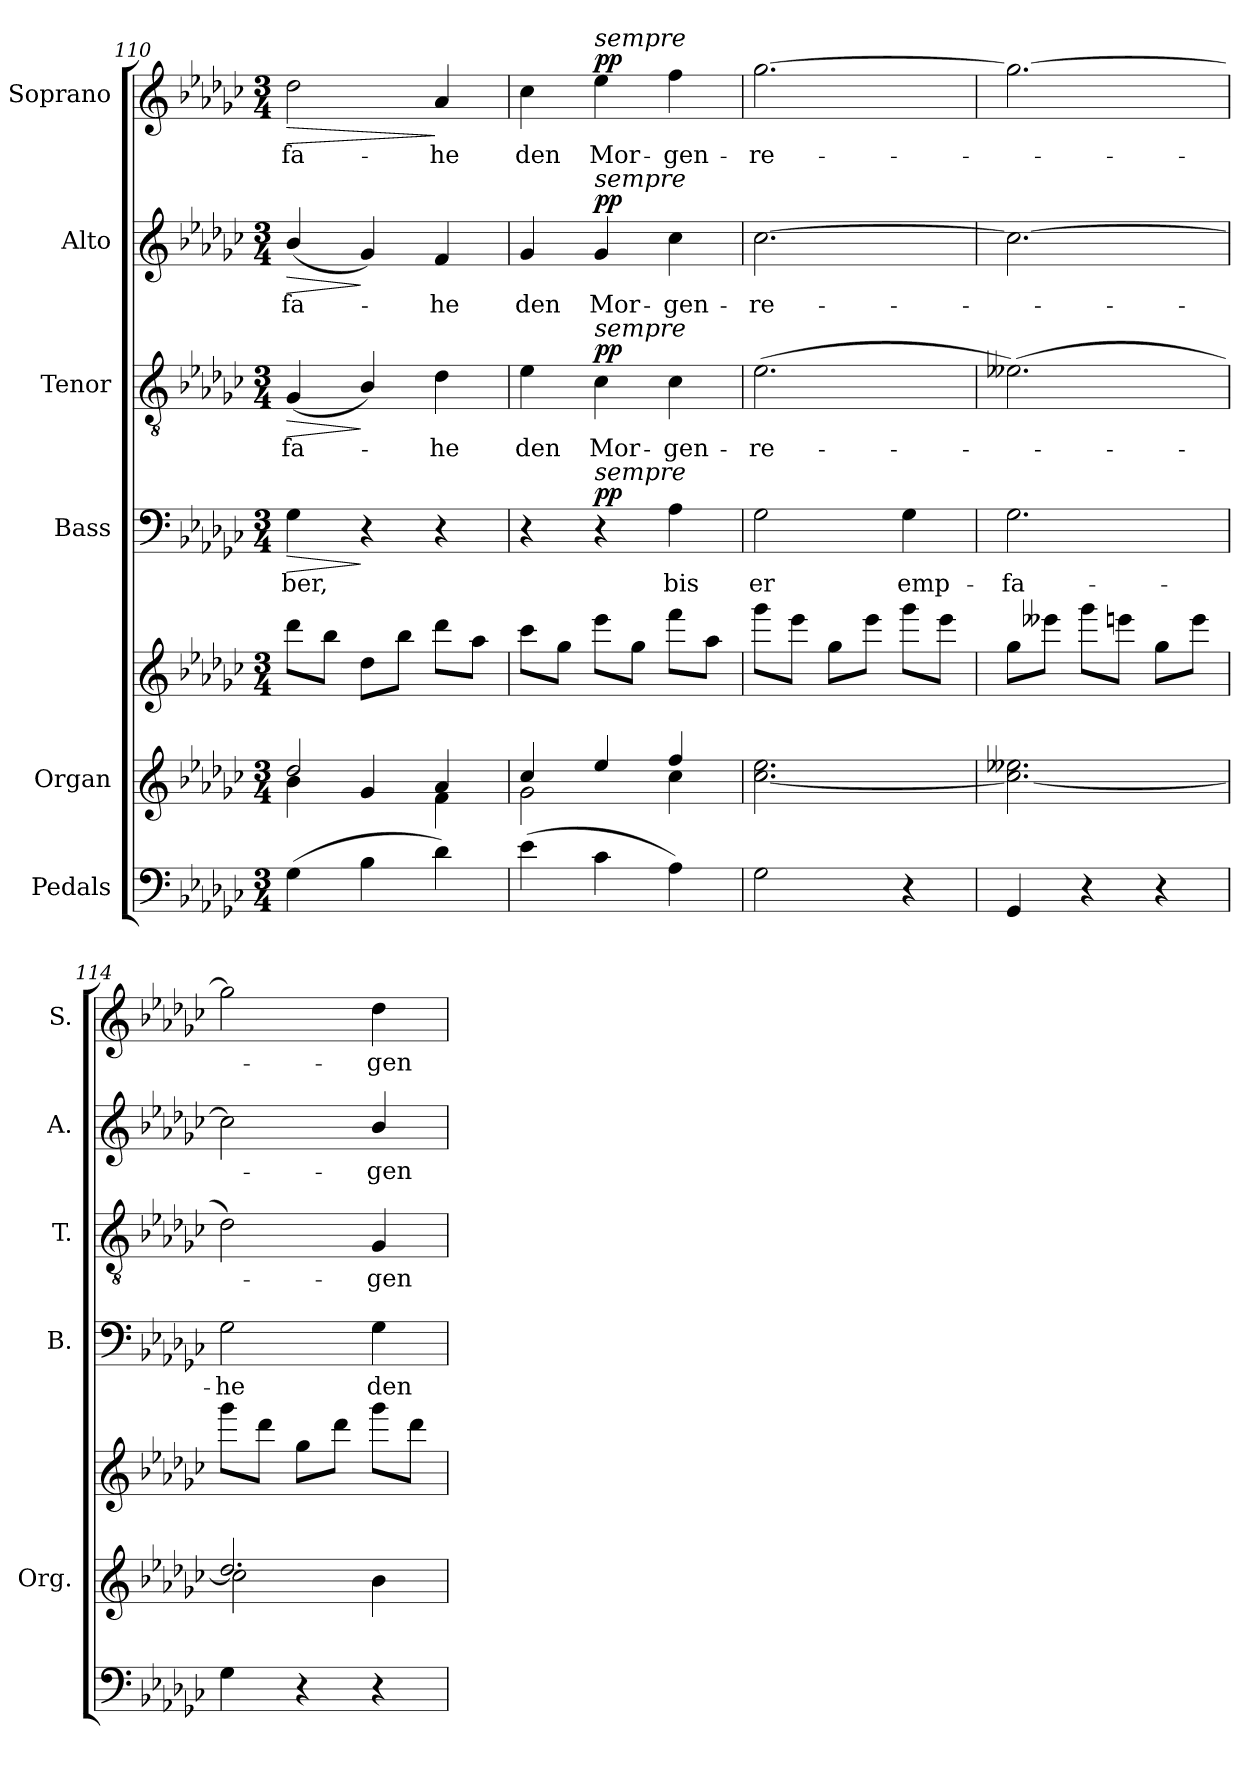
**kern	**kern	**kern	**kern	**text	**dynam	**kern	**text	**dynam	**kern	**text	**dynam	**kern	**text	**dynam
*part6	*part5	*part5	*part4	*part4	*part4	*part3	*part3	*part3	*part2	*part2	*part2	*part1	*part1	*part1
*staff7	*staff6	*staff5	*staff4	*staff4	*staff4	*staff3	*staff3	*staff3	*staff2	*staff2	*staff2	*staff1	*staff1	*staff1
*I"Pedals	*I"Organ	*	*I"Bass	*	*	*I"Tenor	*	*	*I"Alto	*	*	*I"Soprano	*	*
*	*I'Org.	*	*I'B.	*	*	*I'T.	*	*	*I'A.	*	*	*I'S.	*	*
*clefF4	*clefG2	*clefG2	*clefF4	*	*	*clefGv2	*	*	*clefG2	*	*	*clefG2	*	*
*	*	*	*	*	*	*ITrd7c12	*	*	*	*	*	*	*	*
*k[b-e-a-d-g-c-]	*k[b-e-a-d-g-c-]	*k[b-e-a-d-g-c-]	*k[b-e-a-d-g-c-]	*	*	*k[b-e-a-d-g-c-]	*	*	*k[b-e-a-d-g-c-]	*	*	*k[b-e-a-d-g-c-]	*	*
*G-:	*G-:	*G-:	*G-:	*	*	*G-:	*	*	*G-:	*	*	*G-:	*	*
*M3/4	*M3/4	*M3/4	*M3/4	*	*	*M3/4	*	*	*M3/4	*	*	*M3/4	*	*
=110	=110	=110	=110	=110	=110	=110	=110	=110	=110	=110	=110	=110	=110	=110
*	*^	*	*	*	*	*	*	*	*	*	*	*	*	*
!	!	!	!	!	!LO:LY:b:color=#000000	!LO:HP:b	!	!	!	!	!	!	!	!	!
!	!	!	!	!	!	!	!	!LO:LY:b:color=#000000	!LO:HP:b	!	!	!	!	!	!
!	!	!	!	!	!	!	!	!	!	!	!LO:LY:b:color=#000000	!LO:HP:b	!	!	!
!	!	!	!	!	!	!	!	!	!	!	!	!	!	!LO:LY:b:color=#000000	!LO:HP:b
(4G-i\	2dd-i/	4b-i\	8ddd-i\L	4G-i\	-ber,	>	(4GG-i/	-fa-	>	(4b-i/	-fa-	>	2dd-i\	-fa-	>
.	.	.	8bb-i\J	.	.	.	.	.	.	.	.	.	.	.	.
4B-i\	.	4g-i/	8dd-i\L	4r	.	]	4BB-i/)	.	]	4g-i/)	.	]	.	.	.
.	.	.	8bb-i\J	.	.	.	.	.	.	.	.	.	.	.	.
!	!	!	!	!	!	!	!	!LO:LY:b:color=#000000	!	!	!	!	!	!	!
!	!	!	!	!	!	!	!	!	!	!	!LO:LY:b:color=#000000	!	!	!	!
!	!	!	!	!	!	!	!	!	!	!	!	!	!	!LO:LY:b:color=#000000	!
4d-i\)	4a-i/	4fi\	8ddd-i\L	4r	.	.	4D-i\	-he	.	4fi/	-he	.	4a-i/	-he	]
.	.	.	8aa-i\J	.	.	.	.	.	.	.	.	.	.	.	.
=111	=111	=111	=111	=111	=111	=111	=111	=111	=111	=111	=111	=111	=111	=111	=111
!	!	!	!	!	!	!	!	!LO:LY:b:color=#000000	!	!	!	!	!	!	!
!	!	!	!	!	!	!	!	!	!	!	!LO:LY:b:color=#000000	!	!	!	!
!	!	!	!	!	!	!	!	!	!	!	!	!	!	!LO:LY:b:color=#000000	!
(4e-i\	4cc-i/	2g-i\	8ccc-i\L	4r	.	.	4E-i\	den	.	4g-i/	den	.	4cc-i\	den	.
.	.	.	8gg-i\J	.	.	.	.	.	.	.	.	.	.	.	.
!	!	!	!	!	!	!	!	!LO:LY:b:color=#000000	!	!	!	!	!	!	!
!	!	!	!	!	!	!	!	!	!	!	!LO:LY:b:color=#000000	!	!	!	!
!	!	!	!	!	!	!	!	!	!	!	!	!	!LO:TX:a:i:t=sempre	!	!
!	!	!	!	!	!	!	!	!	!	!LO:TX:a:i:t=sempre	!	!	!	!	!
!	!	!	!	!	!	!	!LO:TX:a:i:t=sempre	!	!	!	!	!	!	!	!
!	!	!	!	!LO:TX:a:i:t=sempre	!	!	!	!	!	!	!	!	!	!	!
!	!	!	!	!	!	!	!	!	!	!	!	!	!	!LO:LY:b:color=#000000	!
4c-i\	4ee-i/	.	8eee-i\L	4r	.	pp	4C-i\	Mor-	pp	4g-i/	Mor-	pp	4ee-i\	Mor-	pp
.	.	.	8gg-i\J	.	.	.	.	.	.	.	.	.	.	.	.
!	!	!	!	!	!LO:LY:b:color=#000000	!	!	!	!	!	!	!	!	!	!
!	!	!	!	!	!	!	!	!LO:LY:b:color=#000000	!	!	!	!	!	!	!
!	!	!	!	!	!	!	!	!	!	!	!LO:LY:b:color=#000000	!	!	!	!
!	!	!	!	!	!	!	!	!	!	!	!	!	!	!LO:LY:b:color=#000000	!
4A-i\)	4ffi/	4cc-i\	8fffi\L	4A-i\	bis	.	4C-i\	-gen-	.	4cc-i\	-gen-	.	4ffi\	-gen-	.
.	.	.	8aa-i\J	.	.	.	.	.	.	.	.	.	.	.	.
*	*v	*v	*	*	*	*	*	*	*	*	*	*	*	*	*
=112	=112	=112	=112	=112	=112	=112	=112	=112	=112	=112	=112	=112	=112	=112
!	!	!	!	!LO:LY:b:color=#000000	!	!	!	!	!	!	!	!	!	!
!	!	!	!	!	!	!	!LO:LY:b:color=#000000	!	!	!	!	!	!	!
!	!	!	!	!	!	!	!	!	!	!LO:LY:b:color=#000000	!	!	!	!
!	!	!	!	!	!	!	!	!	!	!	!	!	!LO:LY:b:color=#000000	!
2G-i\	[2.cc-i\ 2.ee-i	8ggg-i\L	2G-i\	er	.	(2.E-i\	-re-	.	[2.cc-i\	-re-	.	[2.gg-i\	-re-	.
.	.	8eee-i\J	.	.	.	.	.	.	.	.	.	.	.	.
.	.	8gg-i\L	.	.	.	.	.	.	.	.	.	.	.	.
.	.	8eee-i\J	.	.	.	.	.	.	.	.	.	.	.	.
!	!	!	!	!LO:LY:b:color=#000000	!	!	!	!	!	!	!	!	!	!
4r	.	8ggg-i\L	4G-i\	emp-	.	.	.	.	.	.	.	.	.	.
.	.	8eee-i\J	.	.	.	.	.	.	.	.	.	.	.	.
=113	=113	=113	=113	=113	=113	=113	=113	=113	=113	=113	=113	=113	=113	=113
!	!	!	!	!LO:LY:b:color=#000000	!	!	!	!	!	!	!	!	!	!
4GG-i/	2.cc-i\_ 2.ee--Xi	8gg-i\L	2.G-i\	-fa-	.	(2.E--Xi\)	.	.	2.cc-i\_	.	.	2.gg-i\_	.	.
.	.	8eee--Xi\J	.	.	.	.	.	.	.	.	.	.	.	.
4r	.	8ggg-i\L	.	.	.	.	.	.	.	.	.	.	.	.
.	.	8eeei\J	.	.	.	.	.	.	.	.	.	.	.	.
4r	.	8gg-i\L	.	.	.	.	.	.	.	.	.	.	.	.
.	.	8eeei\J	.	.	.	.	.	.	.	.	.	.	.	.
=114	=114	=114	=114	=114	=114	=114	=114	=114	=114	=114	=114	=114	=114	=114
*	*^	*	*	*	*	*	*	*	*	*	*	*	*	*
!	!	!	!	!	!LO:LY:b:color=#000000	!	!	!	!	!	!	!	!	!	!
4G-i\	2.dd-i/	2cc-i\]	8ggg-i\L	2G-i\	-he	.	2D-i\)	.	.	2cc-i\]	.	.	2gg-i\]	.	.
.	.	.	8ddd-i\J	.	.	.	.	.	.	.	.	.	.	.	.
4r	.	.	8gg-i\L	.	.	.	.	.	.	.	.	.	.	.	.
.	.	.	8ddd-i\J	.	.	.	.	.	.	.	.	.	.	.	.
!	!	!	!	!	!LO:LY:b:color=#000000	!	!	!	!	!	!	!	!	!	!
!	!	!	!	!	!	!	!	!LO:LY:b:color=#000000	!	!	!	!	!	!	!
!	!	!	!	!	!	!	!	!	!	!	!LO:LY:b:color=#000000	!	!	!	!
!	!	!	!	!	!	!	!	!	!	!	!	!	!	!LO:LY:b:color=#000000	!
4r	.	4b-i\	8ggg-i\L	4G-i\	den	.	4GG-i/	-gen	.	4b-i/	-gen	.	4dd-i\	-gen	.
.	.	.	8ddd-i\J	.	.	.	.	.	.	.	.	.	.	.	.
*	*v	*v	*	*	*	*	*	*	*	*	*	*	*	*	*
=	=	=	=	=	=	=	=	=	=	=	=	=	=	=
*-	*-	*-	*-	*-	*-	*-	*-	*-	*-	*-	*-	*-	*-	*-
